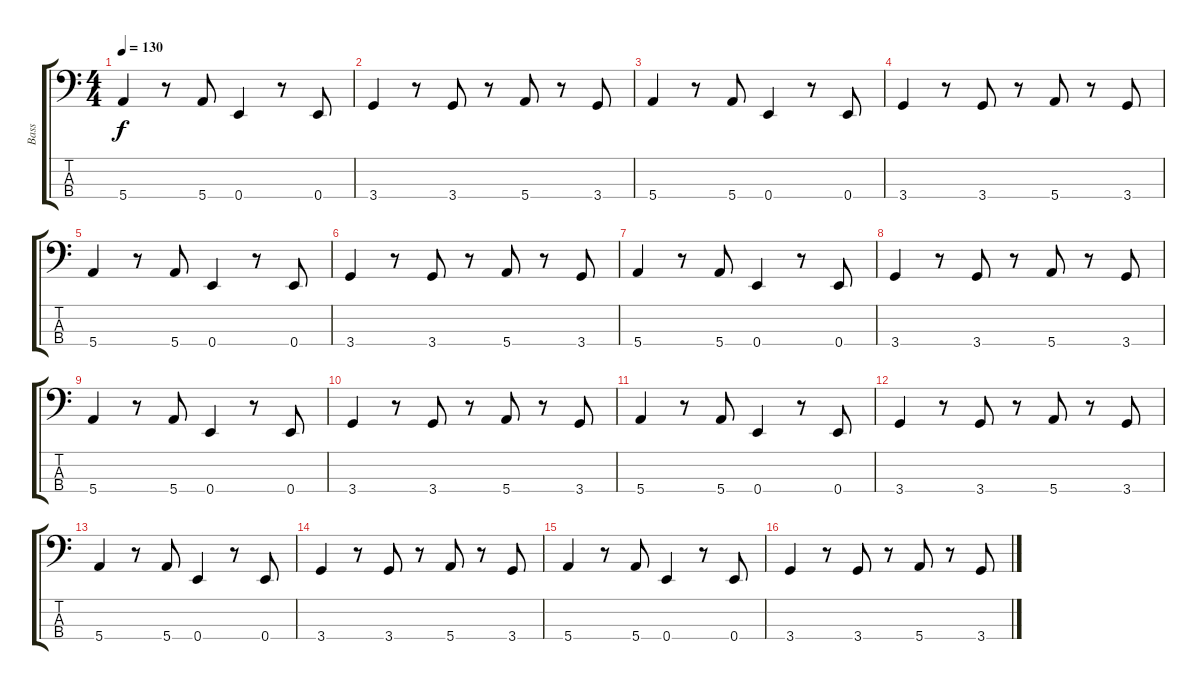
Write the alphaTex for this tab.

\track ("Bass" "Bass") {instrument electricbassfinger}
\staff {score tabs}
\tuning (G2 D2 A1 E1) {hide}
\ts (4 4)
\tempo 130
\clef f4
\ks c
5.4.4{dy f} r.8 5.4.8 0.4.4 r.8 0.4.8 |
3.4.4 r.8 3.4.8 r.8 5.4.8 r.8 3.4.8 |
5.4.4 r.8 5.4.8 0.4.4 r.8 0.4.8 |
3.4.4 r.8 3.4.8 r.8 5.4.8 r.8 3.4.8 |
5.4.4 r.8 5.4.8 0.4.4 r.8 0.4.8 |
3.4.4 r.8 3.4.8 r.8 5.4.8 r.8 3.4.8 |
5.4.4 r.8 5.4.8 0.4.4 r.8 0.4.8 |
3.4.4 r.8 3.4.8 r.8 5.4.8 r.8 3.4.8 |
5.4.4 r.8 5.4.8 0.4.4 r.8 0.4.8 |
3.4.4 r.8 3.4.8 r.8 5.4.8 r.8 3.4.8 |
5.4.4 r.8 5.4.8 0.4.4 r.8 0.4.8 |
3.4.4 r.8 3.4.8 r.8 5.4.8 r.8 3.4.8 |
5.4.4 r.8 5.4.8 0.4.4 r.8 0.4.8 |
3.4.4 r.8 3.4.8 r.8 5.4.8 r.8 3.4.8 |
5.4.4 r.8 5.4.8 0.4.4 r.8 0.4.8 |
3.4.4 r.8 3.4.8 r.8 5.4.8 r.8 3.4.8
